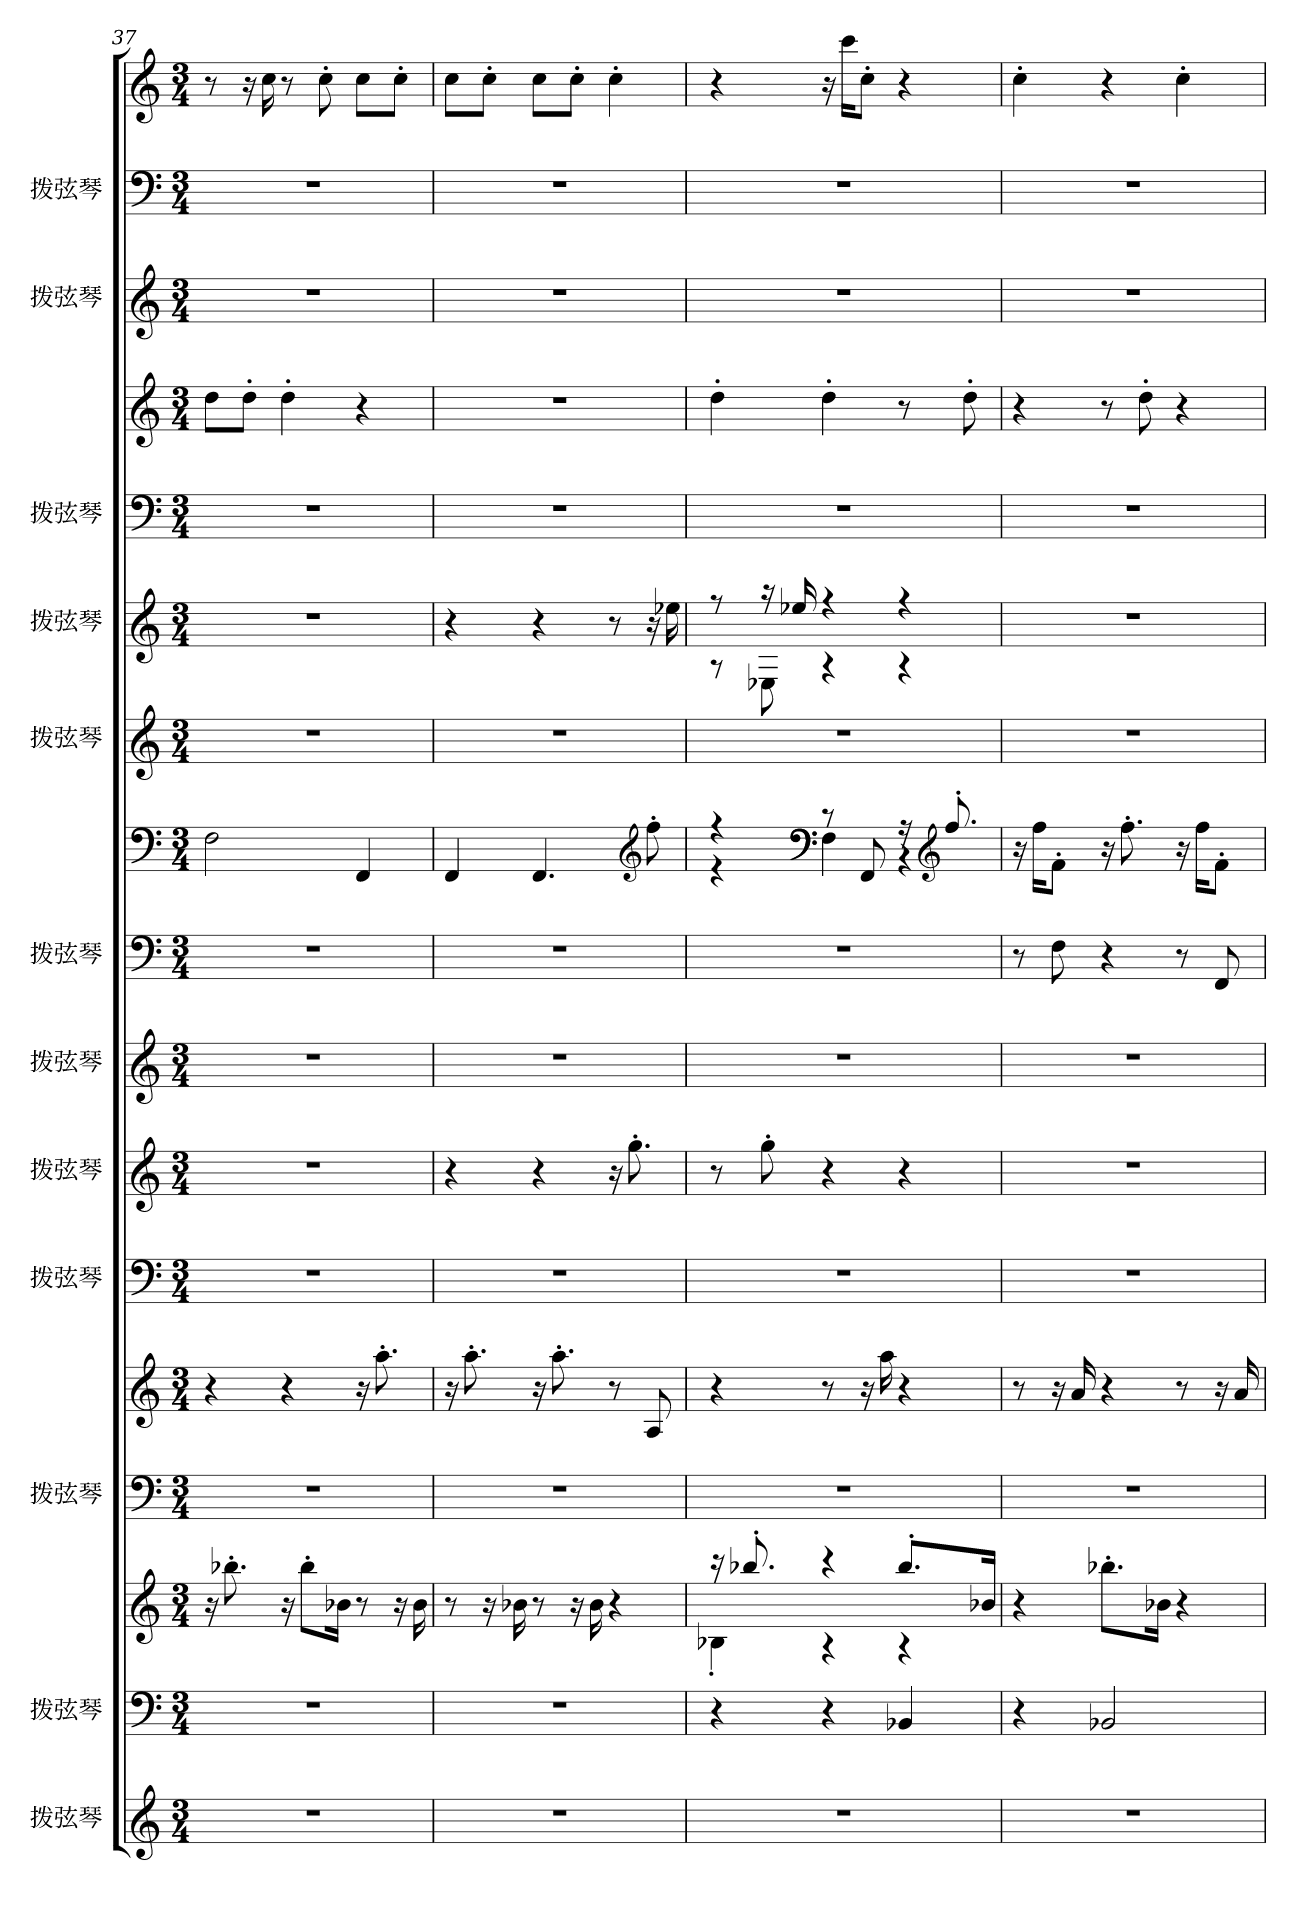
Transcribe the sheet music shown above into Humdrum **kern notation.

**kern	**kern	**kern	**kern	**kern	**kern	**kern	**kern	**kern	**kern	**kern	**kern	**kern	**kern	**kern	**kern	**kern
*part12	*part11	*part11	*part10	*part10	*part9	*part8	*part7	*part6	*part6	*part5	*part4	*part3	*part3	*part2	*part1	*part1
*staff17	*staff16	*staff15	*staff14	*staff13	*staff12	*staff11	*staff10	*staff9	*staff8	*staff7	*staff6	*staff5	*staff4	*staff3	*staff2	*staff1
*I"拨弦琴	*I"拨弦琴	*	*I"拨弦琴	*	*I"拨弦琴	*I"拨弦琴	*I"拨弦琴	*I"拨弦琴	*	*I"拨弦琴	*I"拨弦琴	*I"拨弦琴	*	*I"拨弦琴	*I"拨弦琴	*
*clefG2	*clefF4	*clefG2	*clefF4	*clefG2	*clefF4	*clefG2	*clefG2	*clefF4	*clefF4	*clefG2	*clefG2	*clefF4	*clefG2	*clefG2	*clefF4	*clefG2
*k[]	*k[]	*k[]	*k[]	*k[]	*k[]	*k[]	*k[]	*k[]	*k[]	*k[]	*k[]	*k[]	*k[]	*k[]	*k[]	*k[]
*M3/4	*M3/4	*M3/4	*M3/4	*M3/4	*M3/4	*M3/4	*M3/4	*M3/4	*M3/4	*M3/4	*M3/4	*M3/4	*M3/4	*M3/4	*M3/4	*M3/4
=37	=37	=37	=37	=37	=37	=37	=37	=37	=37	=37	=37	=37	=37	=37	=37	=37
2.r	2.r	16r	2.r	4r	2.r	2.r	2.r	2.r	2F\	2.r	2.r	2.r	8dd\L	2.r	2.r	8r
.	.	8.bb-X'\	.	.	.	.	.	.	.	.	.	.	.	.	.	.
.	.	.	.	.	.	.	.	.	.	.	.	.	8dd'\J	.	.	16r
.	.	.	.	.	.	.	.	.	.	.	.	.	.	.	.	16cc\
.	.	16r	.	4r	.	.	.	.	.	.	.	.	4dd'\	.	.	8r
.	.	8bb-'\L	.	.	.	.	.	.	.	.	.	.	.	.	.	.
.	.	.	.	.	.	.	.	.	.	.	.	.	.	.	.	8cc'\
.	.	16b-X\Jk	.	.	.	.	.	.	.	.	.	.	.	.	.	.
.	.	8r	.	16r	.	.	.	.	4FF/	.	.	.	4r	.	.	8cc\L
.	.	.	.	8.aa'\	.	.	.	.	.	.	.	.	.	.	.	.
.	.	16r	.	.	.	.	.	.	.	.	.	.	.	.	.	8cc'\J
.	.	16b-\	.	.	.	.	.	.	.	.	.	.	.	.	.	.
!!LO:PB:g=z
=38	=38	=38	=38	=38	=38	=38	=38	=38	=38	=38	=38	=38	=38	=38	=38	=38
2.r	2.r	8r	2.r	16r	2.r	4r	2.r	2.r	4FF/	2.r	4r	2.r	2.r	2.r	2.r	8cc\L
.	.	.	.	8.aa'\	.	.	.	.	.	.	.	.	.	.	.	.
.	.	16r	.	.	.	.	.	.	.	.	.	.	.	.	.	8cc'\J
.	.	16b-X\	.	.	.	.	.	.	.	.	.	.	.	.	.	.
.	.	8r	.	16r	.	4r	.	.	4.FF/	.	4r	.	.	.	.	8cc\L
.	.	.	.	8.aa'\	.	.	.	.	.	.	.	.	.	.	.	.
.	.	16r	.	.	.	.	.	.	.	.	.	.	.	.	.	8cc'\J
.	.	16b-\	.	.	.	.	.	.	.	.	.	.	.	.	.	.
.	.	4r	.	8r	.	16r	.	.	.	.	8r	.	.	.	.	4cc'\
.	.	.	.	.	.	8.gg'\	.	.	.	.	.	.	.	.	.	.
*	*	*	*	*	*	*	*	*	*clefG2	*	*	*	*	*	*	*
.	.	.	.	8A/	.	.	.	.	8ff'\	.	16r	.	.	.	.	.
.	.	.	.	.	.	.	.	.	.	.	16ee-X\	.	.	.	.	.
=39	=39	=39	=39	=39	=39	=39	=39	=39	=39	=39	=39	=39	=39	=39	=39	=39
*	*	*^	*	*	*	*	*	*	*^	*	*^	*	*	*	*	*
2.r	4r	16r	4B-X'\	2.r	4r	2.r	8r	2.r	2.r	4r	4r	2.r	8r	8r	2.r	4dd'\	2.r	2.r	4r
.	.	8.bb-X'/	.	.	.	.	.	.	.	.	.	.	.	.	.	.	.	.	.
.	.	.	.	.	.	.	8gg'\	.	.	.	.	.	16r	8E-X\	.	.	.	.	.
.	.	.	.	.	.	.	.	.	.	.	.	.	16ee-X/	.	.	.	.	.	.
*	*	*	*	*	*	*	*	*	*	*clefF4	*	*	*	*	*	*	*	*	*
.	4r	4r	4r	.	8r	.	4r	.	.	8r	4F\	.	4r	4r	.	4dd'\	.	.	16r
.	.	.	.	.	.	.	.	.	.	.	.	.	.	.	.	.	.	.	16ccc\KL
.	.	.	.	.	16r	.	.	.	.	8FF/	.	.	.	.	.	.	.	.	8cc'\J
.	.	.	.	.	16aa\	.	.	.	.	.	.	.	.	.	.	.	.	.	.
.	4BB-X/	8.bb-'/L	4r	.	4r	.	4r	.	.	16r	4r	.	4r	4r	.	8r	.	.	4r
*	*	*	*	*	*	*	*	*	*	*clefG2	*	*	*	*	*	*	*	*	*
.	.	.	.	.	.	.	.	.	.	8.ff'/	.	.	.	.	.	.	.	.	.
.	.	.	.	.	.	.	.	.	.	.	.	.	.	.	.	8dd'\	.	.	.
.	.	16b-X/Jk	.	.	.	.	.	.	.	.	.	.	.	.	.	.	.	.	.
*	*	*v	*v	*	*	*	*	*	*	*v	*v	*	*v	*v	*	*	*	*	*
=40	=40	=40	=40	=40	=40	=40	=40	=40	=40	=40	=40	=40	=40	=40	=40	=40
2.r	4r	4r	2.r	8r	2.r	2.r	2.r	8r	16r	2.r	2.r	2.r	4r	2.r	2.r	4cc'\
.	.	.	.	.	.	.	.	.	16ff\KL	.	.	.	.	.	.	.
.	.	.	.	16r	.	.	.	8F\	8f'\J	.	.	.	.	.	.	.
.	.	.	.	16a/	.	.	.	.	.	.	.	.	.	.	.	.
.	2BB-X/	8.bb-X'\L	.	4r	.	.	.	4r	16r	.	.	.	8r	.	.	4r
.	.	.	.	.	.	.	.	.	8.ff'\	.	.	.	.	.	.	.
.	.	.	.	.	.	.	.	.	.	.	.	.	8dd'\	.	.	.
.	.	16b-X\Jk	.	.	.	.	.	.	.	.	.	.	.	.	.	.
.	.	4r	.	8r	.	.	.	8r	16r	.	.	.	4r	.	.	4cc'\
.	.	.	.	.	.	.	.	.	16ff\KL	.	.	.	.	.	.	.
.	.	.	.	16r	.	.	.	8FF/	8f'\J	.	.	.	.	.	.	.
.	.	.	.	16a/	.	.	.	.	.	.	.	.	.	.	.	.
=	=	=	=	=	=	=	=	=	=	=	=	=	=	=	=	=
*-	*-	*-	*-	*-	*-	*-	*-	*-	*-	*-	*-	*-	*-	*-	*-	*-
